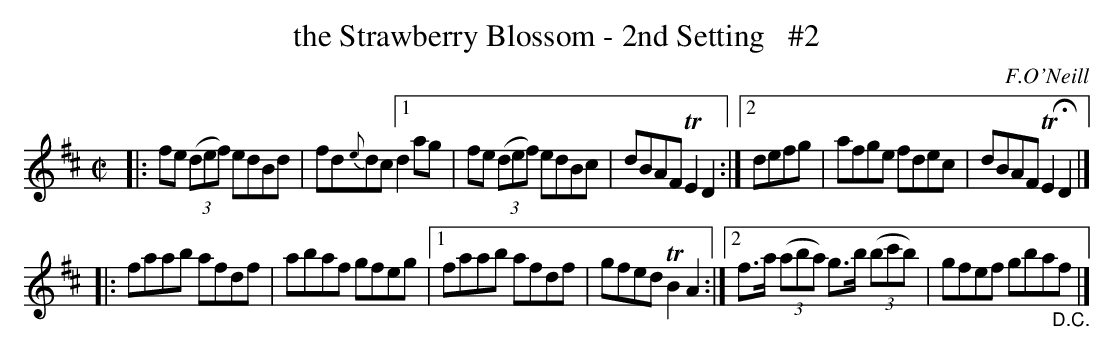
X:1
T: the Strawberry Blossom - 2nd Setting   #2
O: F.O'Neill
M: C|
L: 1/8
K: D
|: fe (3(def) edBd | fd{e}dc \
[1 d2ag | fe (3(def) edBc | dBAF TE2D2 :|\
[2 defg | afge fdec | dBAF TE2HD2 |]
|: faab afdf | abaf gfeg |\
[1 faab afdf | gfed TB2A2 :|\
[2 f>a (3(aba) g>b (3(bc'b) | gfef gba"_D.C."f |]
